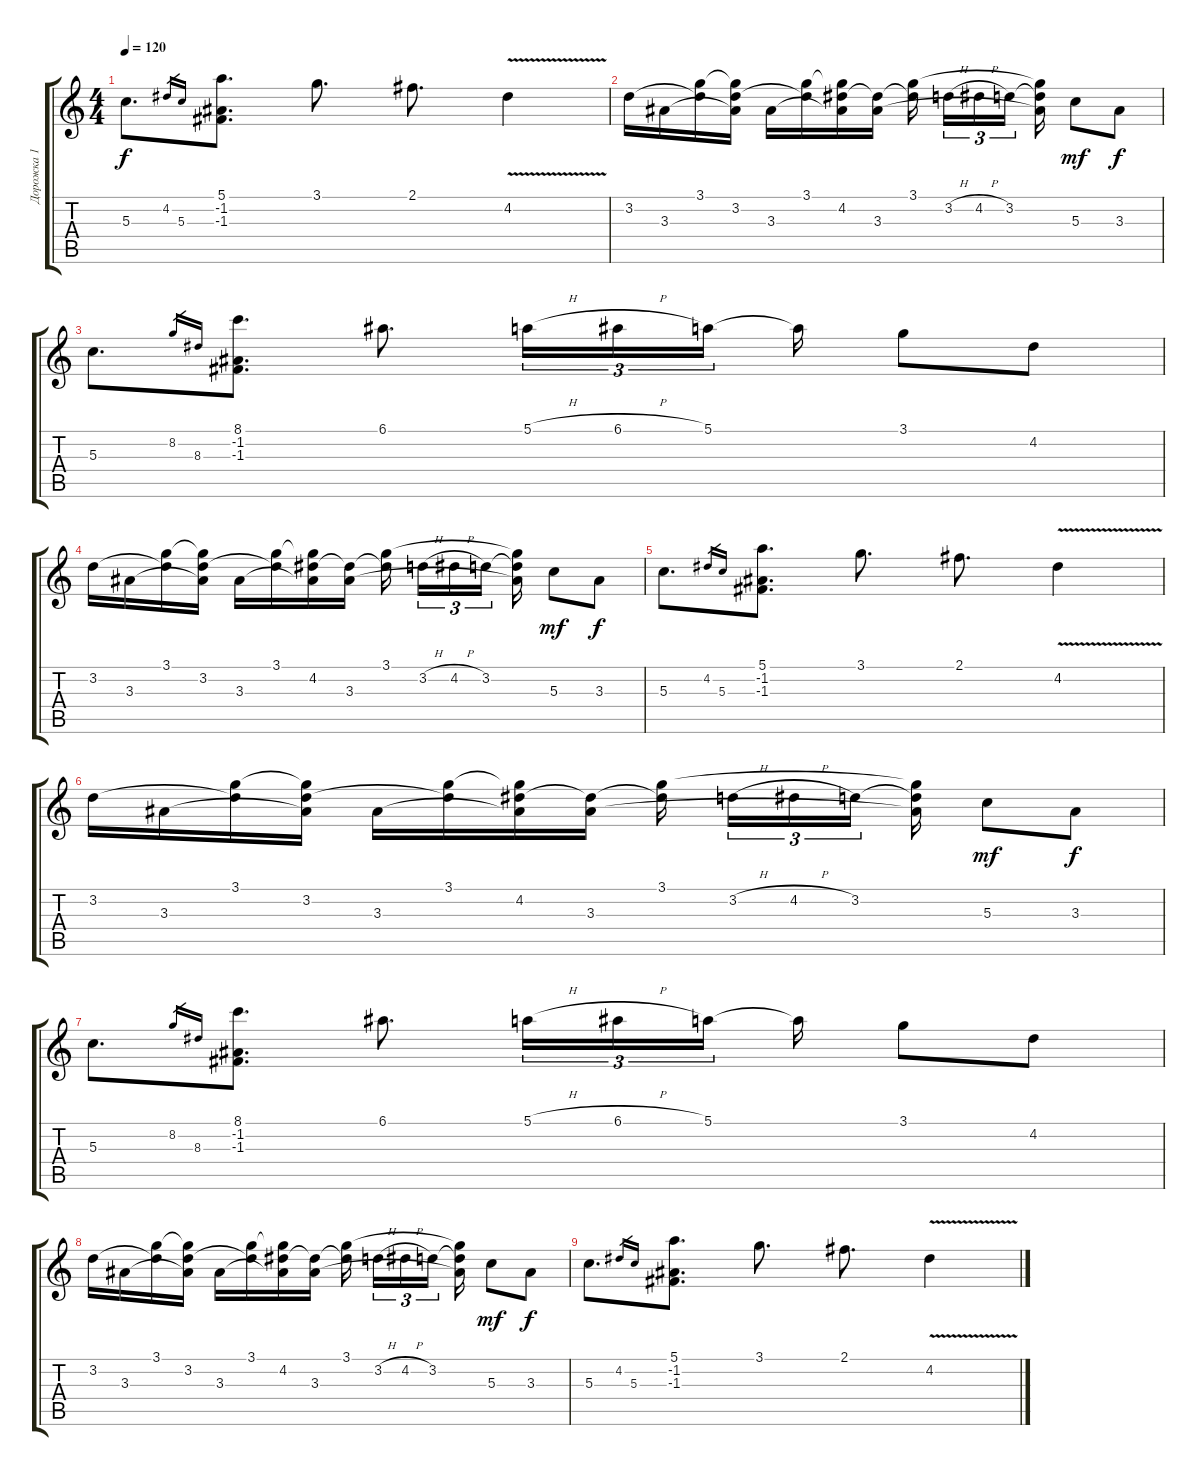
\track ("Дорожка 1" "Дорожка 1") {solo instrument acousticguitarnylon}
\staff {score tabs}
\tuning (E4 B3 G3 D3 A2 E2) {hide}
\ts (4 4)
\tempo 120
\clef g2
\ks c
5.3.8{d dy f} 4.2.16{gr} 5.3.16{gr} (5.1 -1.2 -1.3).8{d} 3.1.8{d} 2.1.8{d} 4.2{v}.4 |
3.2.16 3.3.16 (3.1 3.2{t}).16 (3.1{t} 3.2 3.3{t}).16 3.3.16 (3.1 3.2{t}).16 (3.1{t} 4.2 3.3{t}).16 (4.2{t} 3.3).16 (3.1 4.2{t}).16{beam splitsecondary} 3.2{h}.16{tu (3 2)} 4.2{h}.16{tu (3 2)} 3.2.16{tu (3 2) beam splitsecondary} (3.1{t} 3.2{t} 3.3{t}).16 5.3.8{dy mf} 3.3.8{dy f} |
5.3.8{d} 8.2.16{gr} 8.3.16{gr} (8.1 -1.2 -1.3).8{d} 6.1.8{d} 5.1{h}.16{tu (3 2)} 6.1{h}.16{tu (3 2)} 5.1.16{tu (3 2) beam splitsecondary} 5.1{t}.16 3.1.8 4.2.8 |
3.2.16 3.3.16 (3.1 3.2{t}).16 (3.1{t} 3.2 3.3{t}).16 3.3.16 (3.1 3.2{t}).16 (3.1{t} 4.2 3.3{t}).16 (4.2{t} 3.3).16 (3.1 4.2{t}).16{beam splitsecondary} 3.2{h}.16{tu (3 2)} 4.2{h}.16{tu (3 2)} 3.2.16{tu (3 2) beam splitsecondary} (3.1{t} 3.2{t} 3.3{t}).16 5.3.8{dy mf} 3.3.8{dy f} |
5.3.8{d} 4.2.16{gr} 5.3.16{gr} (5.1 -1.2 -1.3).8{d} 3.1.8{d} 2.1.8{d} 4.2{v}.4 |
3.2.16 3.3.16 (3.1 3.2{t}).16 (3.1{t} 3.2 3.3{t}).16 3.3.16 (3.1 3.2{t}).16 (3.1{t} 4.2 3.3{t}).16 (4.2{t} 3.3).16 (3.1 4.2{t}).16{beam splitsecondary} 3.2{h}.16{tu (3 2)} 4.2{h}.16{tu (3 2)} 3.2.16{tu (3 2) beam splitsecondary} (3.1{t} 3.2{t} 3.3{t}).16 5.3.8{dy mf} 3.3.8{dy f} |
5.3.8{d} 8.2.16{gr} 8.3.16{gr} (8.1 -1.2 -1.3).8{d} 6.1.8{d} 5.1{h}.16{tu (3 2)} 6.1{h}.16{tu (3 2)} 5.1.16{tu (3 2) beam splitsecondary} 5.1{t}.16 3.1.8 4.2.8 |
3.2.16 3.3.16 (3.1 3.2{t}).16 (3.1{t} 3.2 3.3{t}).16 3.3.16 (3.1 3.2{t}).16 (3.1{t} 4.2 3.3{t}).16 (4.2{t} 3.3).16 (3.1 4.2{t}).16{beam splitsecondary} 3.2{h}.16{tu (3 2)} 4.2{h}.16{tu (3 2)} 3.2.16{tu (3 2) beam splitsecondary} (3.1{t} 3.2{t} 3.3{t}).16 5.3.8{dy mf} 3.3.8{dy f} |
5.3.8{d} 4.2.16{gr} 5.3.16{gr} (5.1 -1.2 -1.3).8{d} 3.1.8{d} 2.1.8{d} 4.2{v}.4
